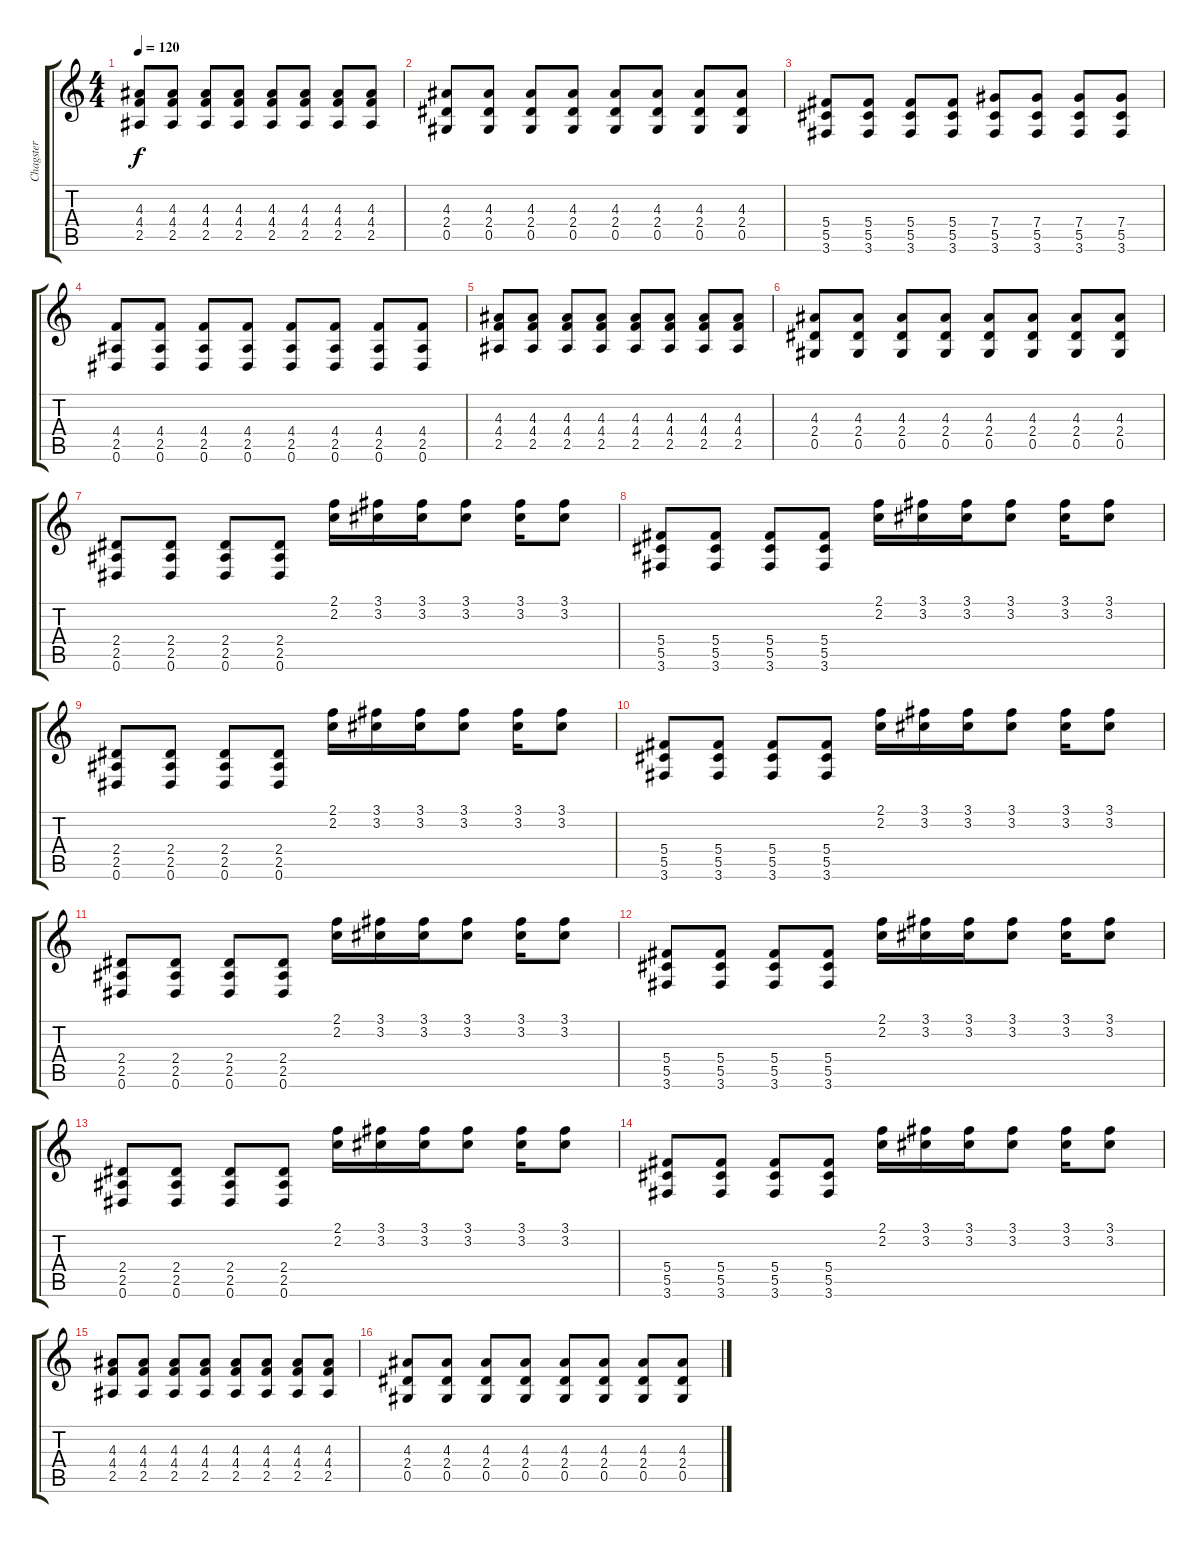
\track ("Chagster" "Chagster") {instrument distortionguitar}
\staff {score tabs}
\tuning (Eb4 Bb3 Gb3 Db3 Ab2 Eb2) {hide}
\ts (4 4)
\tempo 120
\clef g2
\ks c
(4.3 4.4 2.5).8{dy f} (4.3 4.4 2.5).8 (4.3 4.4 2.5).8 (4.3 4.4 2.5).8 (4.3 4.4 2.5).8 (4.3 4.4 2.5).8 (4.3 4.4 2.5).8 (4.3 4.4 2.5).8 |
(4.3 2.4 0.5).8 (4.3 2.4 0.5).8 (4.3 2.4 0.5).8 (4.3 2.4 0.5).8 (4.3 2.4 0.5).8 (4.3 2.4 0.5).8 (4.3 2.4 0.5).8 (4.3 2.4 0.5).8 |
(5.4 5.5 3.6).8 (5.4 5.5 3.6).8 (5.4 5.5 3.6).8 (5.4 5.5 3.6).8 (7.4 5.5 3.6).8 (7.4 5.5 3.6).8 (7.4 5.5 3.6).8 (7.4 5.5 3.6).8 |
(4.4 2.5 0.6).8 (4.4 2.5 0.6).8 (4.4 2.5 0.6).8 (4.4 2.5 0.6).8 (4.4 2.5 0.6).8 (4.4 2.5 0.6).8 (4.4 2.5 0.6).8 (4.4 2.5 0.6).8 |
(4.3 4.4 2.5).8 (4.3 4.4 2.5).8 (4.3 4.4 2.5).8 (4.3 4.4 2.5).8 (4.3 4.4 2.5).8 (4.3 4.4 2.5).8 (4.3 4.4 2.5).8 (4.3 4.4 2.5).8 |
(4.3 2.4 0.5).8 (4.3 2.4 0.5).8 (4.3 2.4 0.5).8 (4.3 2.4 0.5).8 (4.3 2.4 0.5).8 (4.3 2.4 0.5).8 (4.3 2.4 0.5).8 (4.3 2.4 0.5).8 |
(2.4 2.5 0.6).8 (2.4 2.5 0.6).8 (2.4 2.5 0.6).8 (2.4 2.5 0.6).8 (2.1 2.2).16 (3.1 3.2).16 (3.1 3.2).16 (3.1 3.2).8 (3.1 3.2).16 (3.1 3.2).8 |
(5.4 5.5 3.6).8 (5.4 5.5 3.6).8 (5.4 5.5 3.6).8 (5.4 5.5 3.6).8 (2.1 2.2).16 (3.1 3.2).16 (3.1 3.2).16 (3.1 3.2).8 (3.1 3.2).16 (3.1 3.2).8 |
(2.4 2.5 0.6).8 (2.4 2.5 0.6).8 (2.4 2.5 0.6).8 (2.4 2.5 0.6).8 (2.1 2.2).16 (3.1 3.2).16 (3.1 3.2).16 (3.1 3.2).8 (3.1 3.2).16 (3.1 3.2).8 |
(5.4 5.5 3.6).8 (5.4 5.5 3.6).8 (5.4 5.5 3.6).8 (5.4 5.5 3.6).8 (2.1 2.2).16 (3.1 3.2).16 (3.1 3.2).16 (3.1 3.2).8 (3.1 3.2).16 (3.1 3.2).8 |
(2.4 2.5 0.6).8 (2.4 2.5 0.6).8 (2.4 2.5 0.6).8 (2.4 2.5 0.6).8 (2.1 2.2).16 (3.1 3.2).16 (3.1 3.2).16 (3.1 3.2).8 (3.1 3.2).16 (3.1 3.2).8 |
(5.4 5.5 3.6).8 (5.4 5.5 3.6).8 (5.4 5.5 3.6).8 (5.4 5.5 3.6).8 (2.1 2.2).16 (3.1 3.2).16 (3.1 3.2).16 (3.1 3.2).8 (3.1 3.2).16 (3.1 3.2).8 |
(2.4 2.5 0.6).8 (2.4 2.5 0.6).8 (2.4 2.5 0.6).8 (2.4 2.5 0.6).8 (2.1 2.2).16 (3.1 3.2).16 (3.1 3.2).16 (3.1 3.2).8 (3.1 3.2).16 (3.1 3.2).8 |
(5.4 5.5 3.6).8 (5.4 5.5 3.6).8 (5.4 5.5 3.6).8 (5.4 5.5 3.6).8 (2.1 2.2).16 (3.1 3.2).16 (3.1 3.2).16 (3.1 3.2).8 (3.1 3.2).16 (3.1 3.2).8 |
(4.3 4.4 2.5).8 (4.3 4.4 2.5).8 (4.3 4.4 2.5).8 (4.3 4.4 2.5).8 (4.3 4.4 2.5).8 (4.3 4.4 2.5).8 (4.3 4.4 2.5).8 (4.3 4.4 2.5).8 |
(4.3 2.4 0.5).8 (4.3 2.4 0.5).8 (4.3 2.4 0.5).8 (4.3 2.4 0.5).8 (4.3 2.4 0.5).8 (4.3 2.4 0.5).8 (4.3 2.4 0.5).8 (4.3 2.4 0.5).8
